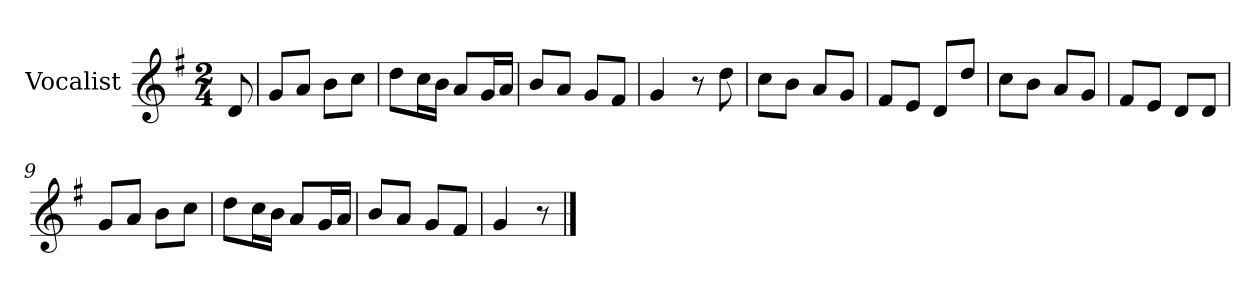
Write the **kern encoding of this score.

**kern
*part1
*staff1
*I"Vocalist
*k[f#]
*G:
*M2/4
=
8d
=1
8gL
8aJ
8bL
8ccJ
=2
8ddL
16ccL
16bJJ
8aL
16gL
16aJJ
=3
8bL
8aJ
8gL
8f#J
=4
4g
8r
8dd
=5
8ccL
8bJ
8aL
8gJ
=6
8f#L
8eJ
8dL
8ddJ
=7
8ccL
8bJ
8aL
8gJ
=8
8f#L
8eJ
8dL
8dJ
=9
8gL
8aJ
8bL
8ccJ
=10
8ddL
16ccL
16bJJ
8aL
16gL
16aJJ
=11
8bL
8aJ
8gL
8f#J
=12
4g
8r
==
*-
